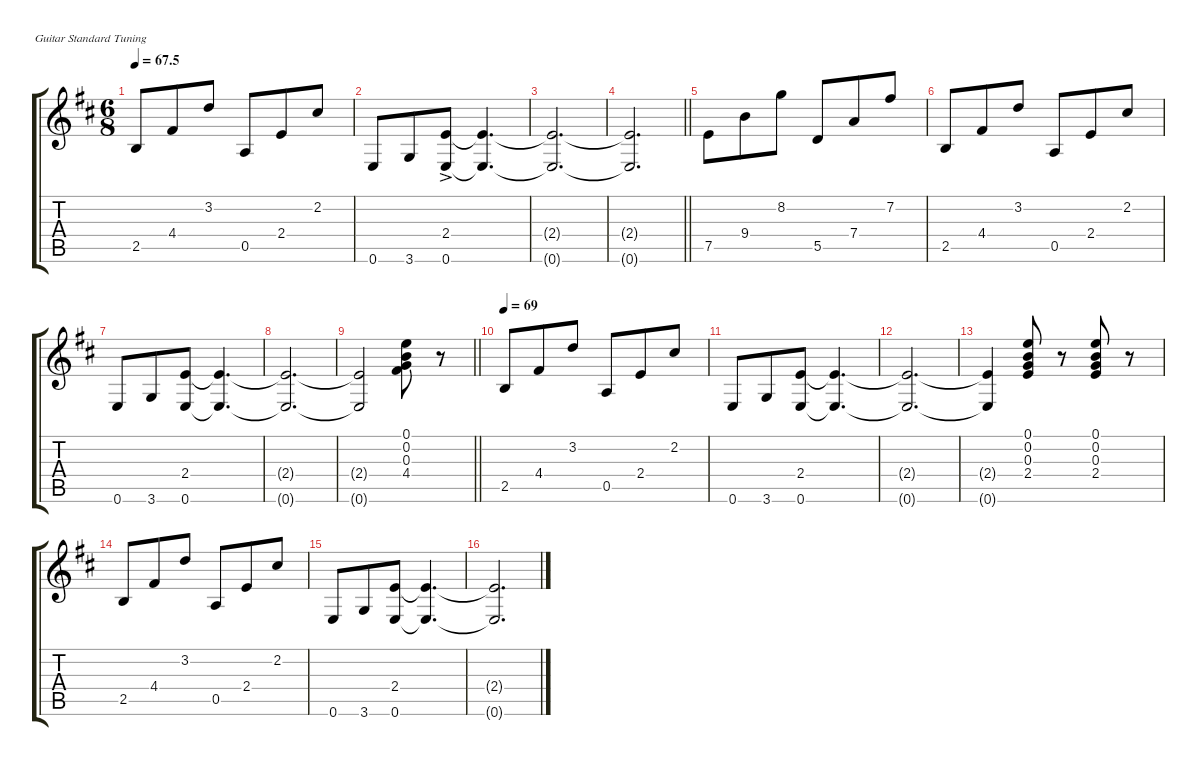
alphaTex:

\defaultSystemsLayout 4
\hideDynamics
\bracketExtendMode groupsimilarinstruments
\singleTrackTrackNamePolicy hidden
\multiTrackTrackNamePolicy hidden
\firstSystemTrackNameMode fullname
\firstSystemTrackNameOrientation horizontal
\otherSystemsTrackNameOrientation horizontal
\track ("Guitar1" "guitar1") {defaultSystemsLayout 8 instrument electricguitarjazz}
\staff {score tabs}
\tuning (E4 B3 G3 D3 A2 E2)
\ts (6 8)
\tempo
67.5
\accidentals auto
\clef g2
\ottava regular
\simile none
\ks bminor
2.5{acc forcenatural}.8{dy mf beam Up} 4.4{acc #}.8{beam Up} 3.2{acc forcenatural}.8{beam Up} 0.5{acc forcenatural}.8{beam Up} 2.4{acc forcenatural}.8{beam Up} 2.2{acc #}.8{beam Up} |
0.6{acc forcenatural}.8{beam Up} 3.6{acc forcenatural}.8{beam Up} (0.6{acc forcenatural} 2.4{ac acc forcenatural}).8{beam Up} (0.6{t acc forcenatural} 2.4{t acc forcenatural}).4{d beam Up} |
(0.6{t acc forcenatural} 2.4{t acc forcenatural}).2{d beam Up} |
\barLineRight lightlight
(0.6{t acc forcenatural} 2.4{t acc forcenatural}).2{d beam Up} |
7.5{acc forcenatural}.8{beam Down} 9.4{acc forcenatural}.8{beam Down} 8.2{acc forcenatural}.8{beam Down} 5.5{acc forcenatural}.8{beam Up} 7.4{acc forcenatural}.8{beam Up} 7.2{acc #}.8{beam Up} |
2.5{acc forcenatural}.8{beam Up} 4.4{acc #}.8{beam Up} 3.2{acc forcenatural}.8{beam Up} 0.5{acc forcenatural}.8{beam Up} 2.4{acc forcenatural}.8{beam Up} 2.2{acc #}.8{beam Up} |
0.6{acc forcenatural}.8{beam Up} 3.6{acc forcenatural}.8{beam Up} (0.6{acc forcenatural} 2.4{acc forcenatural}).8{beam Up} (0.6{t acc forcenatural} 2.4{t acc forcenatural}).4{d beam Up} |
(0.6{t acc forcenatural} 2.4{t acc forcenatural}).2{d beam Up} |
\barLineRight lightlight
(0.6{t acc forcenatural} 2.4{t acc forcenatural}).2{beam Up} (4.4{acc #} 0.3{acc forcenatural} 0.2{acc forcenatural} 0.1{acc forcenatural}).8{beam Down} r.8{beam Down} |
\tempo 69
2.5{acc forcenatural}.8{beam Up} 4.4{acc #}.8{beam Up} 3.2{acc forcenatural}.8{beam Up} 0.5{acc forcenatural}.8{beam Up} 2.4{acc forcenatural}.8{beam Up} 2.2{acc #}.8{beam Up} |
0.6{acc forcenatural}.8{beam Up} 3.6{acc forcenatural}.8{beam Up} (0.6{acc forcenatural} 2.4{acc forcenatural}).8{beam Up} (0.6{t acc forcenatural} 2.4{t acc forcenatural}).4{d beam Up} |
(0.6{t acc forcenatural} 2.4{t acc forcenatural}).2{d beam Up} |
(0.6{t acc forcenatural} 2.4{t acc forcenatural}).4{beam Up} (2.4{acc forcenatural} 0.3{acc forcenatural} 0.2{acc forcenatural} 0.1{acc forcenatural}).8{beam Up} r.8{beam Up} (2.4{acc forcenatural} 0.3{acc forcenatural} 0.1{acc forcenatural} 0.2{acc forcenatural}).8{beam Up} r.8{beam Up} |
2.5{acc forcenatural}.8{beam Up} 4.4{acc #}.8{beam Up} 3.2{acc forcenatural}.8{beam Up} 0.5{acc forcenatural}.8{beam Up} 2.4{acc forcenatural}.8{beam Up} 2.2{acc #}.8{beam Up} |
0.6{acc forcenatural}.8{beam Up} 3.6{acc forcenatural}.8{beam Up} (0.6{acc forcenatural} 2.4{acc forcenatural}).8{beam Up} (0.6{t acc forcenatural} 2.4{t acc forcenatural}).4{d beam Up} |
(0.6{t acc forcenatural} 2.4{t acc forcenatural}).2{d beam Up}
